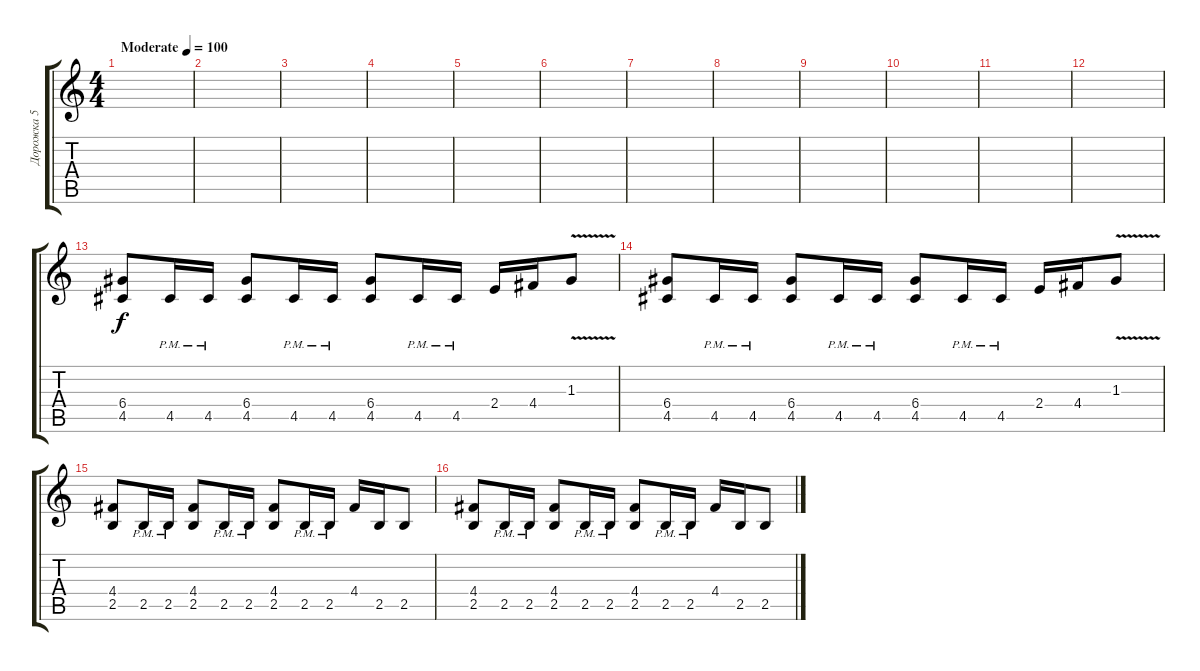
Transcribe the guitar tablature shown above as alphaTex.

\track ("Дорожка 5" "Дорожка 5") {instrument distortionguitar}
\staff {score tabs}
\tuning (E4 B3 G3 D3 A2 E2) {hide}
\ts (4 4)
\tempo (100 "Moderate")
\clef g2
\ks c
|
|
|
|
|
|
|
|
|
|
|
|
(6.4 4.5).8 4.5{pm}.16 4.5{pm}.16 (6.4 4.5).8 4.5{pm}.16 4.5{pm}.16 (6.4 4.5).8 4.5{pm}.16 4.5{pm}.16 2.4.16 4.4.16 1.3{v}.8 |
(6.4 4.5).8 4.5{pm}.16 4.5{pm}.16 (6.4 4.5).8 4.5{pm}.16 4.5{pm}.16 (6.4 4.5).8 4.5{pm}.16 4.5{pm}.16 2.4.16 4.4.16 1.3{v}.8 |
(4.4 2.5).8 2.5{pm}.16 2.5{pm}.16 (4.4 2.5).8 2.5{pm}.16 2.5{pm}.16 (4.4 2.5).8 2.5{pm}.16 2.5{pm}.16 4.4.16 2.5.16 2.5.8 |
(4.4 2.5).8 2.5{pm}.16 2.5{pm}.16 (4.4 2.5).8 2.5{pm}.16 2.5{pm}.16 (4.4 2.5).8 2.5{pm}.16 2.5{pm}.16 4.4.16 2.5.16 2.5.8
